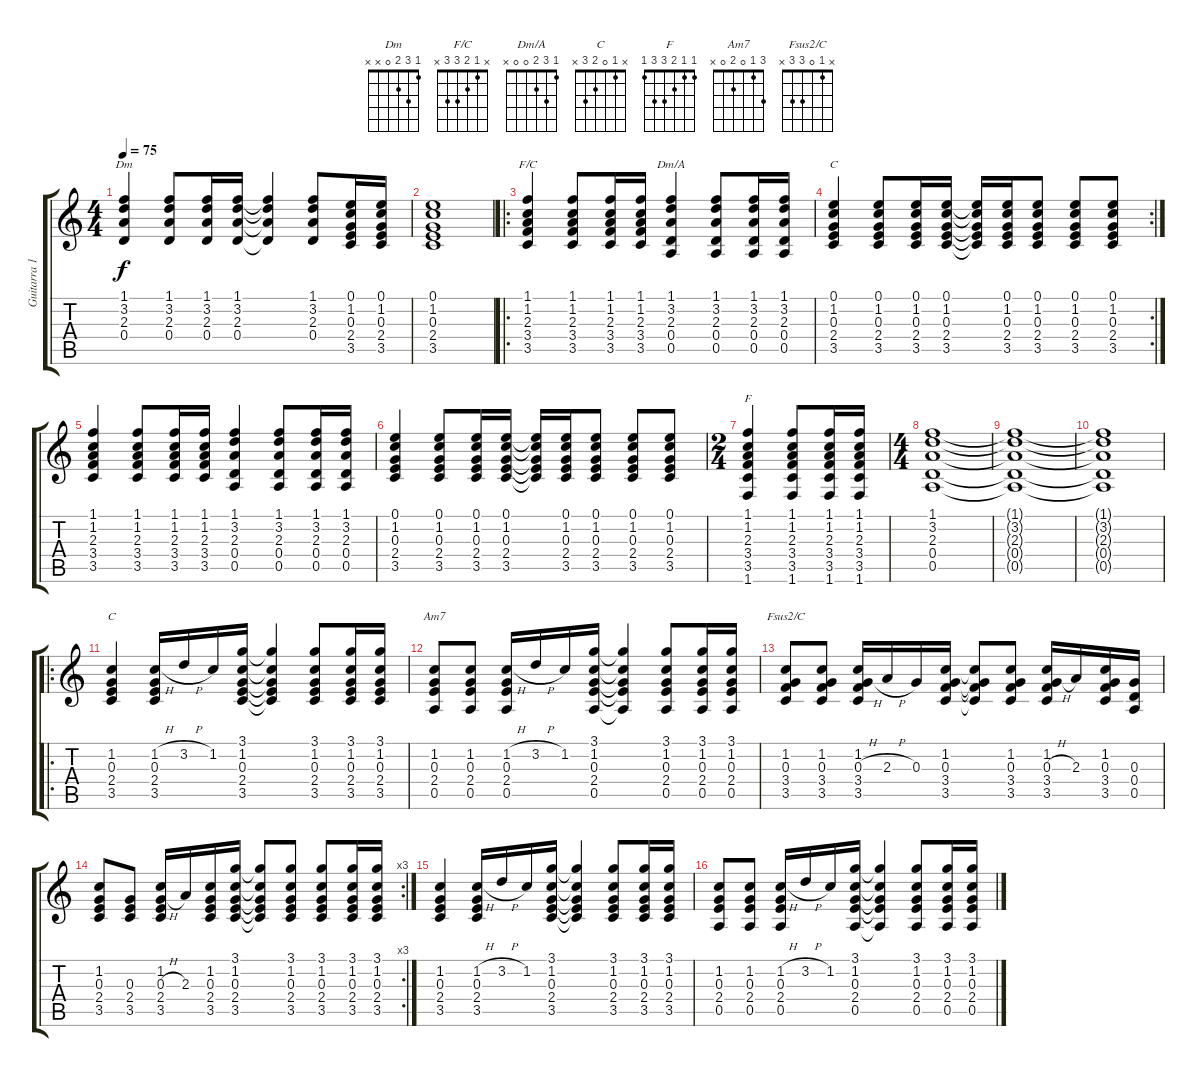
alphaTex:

\track ("Guitarra 1" "Guitarra 1") {instrument acousticguitarsteel}
\staff {score tabs}
\tuning (E4 B3 G3 D3 A2 E2) {hide}
\chord ("Dm" 1 3 2 0 x x)
\chord ("F/C" x 1 2 3 3 x)
\chord ("Dm/A" 1 3 2 0 0 x)
\chord ("C" 0 1 0 2 3 x)
\chord ("F" 1 1 2 3 3 1)
\chord ("C" x 1 0 2 3 x)
\chord ("Am7" 3 1 0 2 0 x)
\chord ("Fsus2/C" x 1 0 3 3 x)
\ts (4 4)
\tempo 75
\clef g2
\ks c
(1.1 3.2 2.3 0.4).4{ch "Dm" dy f} (1.1 3.2 2.3 0.4).8 (1.1 3.2 2.3 0.4).16 (1.1 3.2 2.3 0.4).16 (1.1{t} 3.2{t} 2.3{t} 0.4{t}).4 (1.1 3.2 2.3 0.4).8 (0.1 1.2 0.3 2.4 3.5).16 (0.1 1.2 0.3 2.4 3.5).16 |
(0.1 1.2 0.3 2.4 3.5).1 |
\ro
(1.1 1.2 2.3 3.4 3.5).4{ch "F/C"} (1.1 1.2 2.3 3.4 3.5).8 (1.1 1.2 2.3 3.4 3.5).16 (1.1 1.2 2.3 3.4 3.5).16 (1.1 3.2 2.3 0.4 0.5).4{ch "Dm/A"} (1.1 3.2 2.3 0.4 0.5).8 (1.1 3.2 2.3 0.4 0.5).16 (1.1 3.2 2.3 0.4 0.5).16 |
\rc 2
(0.1 1.2 0.3 2.4 3.5).4{ch "C"} (0.1 1.2 0.3 2.4 3.5).8 (0.1 1.2 0.3 2.4 3.5).16 (0.1 1.2 0.3 2.4 3.5).16 (0.1{t} 1.2{t} 0.3{t} 2.4{t} 3.5{t}).16 (0.1 1.2 0.3 2.4 3.5).16 (0.1 1.2 0.3 2.4 3.5).8 (0.1 1.2 0.3 2.4 3.5).8 (0.1 1.2 0.3 2.4 3.5).8 |
(1.1 1.2 2.3 3.4 3.5).4 (1.1 1.2 2.3 3.4 3.5).8 (1.1 1.2 2.3 3.4 3.5).16 (1.1 1.2 2.3 3.4 3.5).16 (1.1 3.2 2.3 0.4 0.5).4 (1.1 3.2 2.3 0.4 0.5).8 (1.1 3.2 2.3 0.4 0.5).16 (1.1 3.2 2.3 0.4 0.5).16 |
(0.1 1.2 0.3 2.4 3.5).4 (0.1 1.2 0.3 2.4 3.5).8 (0.1 1.2 0.3 2.4 3.5).16 (0.1 1.2 0.3 2.4 3.5).16 (0.1{t} 1.2{t} 0.3{t} 2.4{t} 3.5{t}).16 (0.1 1.2 0.3 2.4 3.5).16 (0.1 1.2 0.3 2.4 3.5).8 (0.1 1.2 0.3 2.4 3.5).8 (0.1 1.2 0.3 2.4 3.5).8 |
\ts (2 4)
(1.1 1.2 2.3 3.4 3.5 1.6).4{ch "F"} (1.1 1.2 2.3 3.4 3.5 1.6).8 (1.1 1.2 2.3 3.4 3.5 1.6).16 (1.1 1.2 2.3 3.4 3.5 1.6).16 |
\ts (4 4)
(1.1 3.2 2.3 0.4 0.5).1 |
(1.1{t} 3.2{t} 2.3{t} 0.4{t} 0.5{t}).1 |
(1.1{t} 3.2{t} 2.3{t} 0.4{t} 0.5{t}).1 |
\ro
(1.2 0.3 2.4 3.5).4{ch "C"} (1.2{h} 0.3 2.4 3.5).16 3.2{h}.16 1.2.16 (3.1 1.2 0.3 2.4 3.5).16 (3.1{t} 1.2{t} 0.3{t} 2.4{t} 3.5{t}).4 (3.1 1.2 0.3 2.4 3.5).8 (3.1 1.2 0.3 2.4 3.5).16 (3.1 1.2 0.3 2.4 3.5).16 |
(1.2 0.3 2.4 0.5).8{ch "Am7"} (1.2 0.3 2.4 0.5).8 (1.2{h} 0.3 2.4 0.5).16 3.2{h}.16 1.2.16 (3.1 1.2 0.3 2.4 0.5).16 (3.1{t} 1.2{t} 0.3{t} 2.4{t} 0.5{t}).4 (3.1 1.2 0.3 2.4 0.5).8 (3.1 1.2 0.3 2.4 0.5).16 (3.1 1.2 0.3 2.4 0.5).16 |
(1.2 0.3 3.4 3.5).8{ch "Fsus2/C"} (1.2 0.3 3.4 3.5).8 (1.2 0.3{h} 3.4 3.5).16 2.3{h}.16 0.3.16 (1.2 0.3 3.4 3.5).16 (1.2{t} 0.3{t} 3.4{t} 3.5{t}).8 (1.2 0.3 3.4 3.5).8 (1.2 0.3{h} 3.4 3.5).16 2.3.16 (1.2 0.3 3.4 3.5).16 (0.3 0.4 0.5).16 |
\rc 3
(1.2 0.3 2.4 3.5).8 (0.3 2.4 3.5).8 (1.2 0.3{h} 2.4 3.5).16 2.3.16 (1.2 0.3 2.4 3.5).16 (3.1 1.2 0.3 2.4 3.5).16 (3.1{t} 1.2{t} 0.3{t} 2.4{t} 3.5{t}).8 (3.1 1.2 0.3 2.4 3.5).8 (3.1 1.2 0.3 2.4 3.5).8 (3.1 1.2 0.3 2.4 3.5).16 (3.1 1.2 0.3 2.4 3.5).16 |
(1.2 0.3 2.4 3.5).4 (1.2{h} 0.3 2.4 3.5).16 3.2{h}.16 1.2.16 (3.1 1.2 0.3 2.4 3.5).16 (3.1{t} 1.2{t} 0.3{t} 2.4{t} 3.5{t}).4 (3.1 1.2 0.3 2.4 3.5).8 (3.1 1.2 0.3 2.4 3.5).16 (3.1 1.2 0.3 2.4 3.5).16 |
(1.2 0.3 2.4 0.5).8 (1.2 0.3 2.4 0.5).8 (1.2{h} 0.3 2.4 0.5).16 3.2{h}.16 1.2.16 (3.1 1.2 0.3 2.4 0.5).16 (3.1{t} 1.2{t} 0.3{t} 2.4{t} 0.5{t}).4 (3.1 1.2 0.3 2.4 0.5).8 (3.1 1.2 0.3 2.4 0.5).16 (3.1 1.2 0.3 2.4 0.5).16
